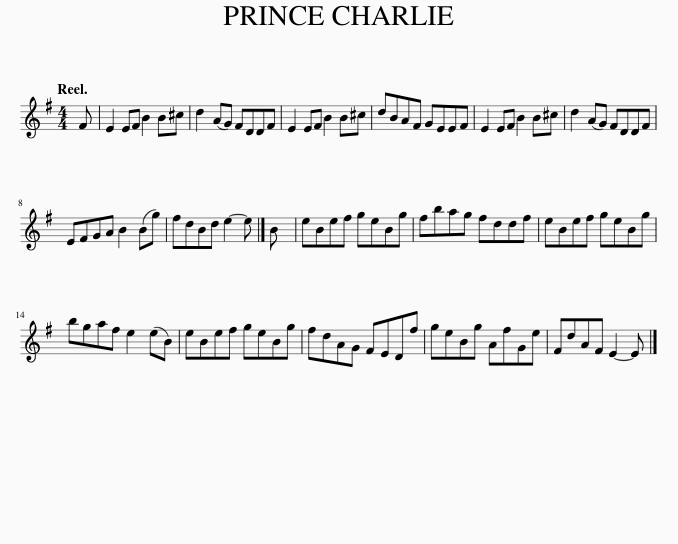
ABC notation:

X:1
L:1/8
Q:1/4=120
M:4/4
I:linebreak $
K:Emin
V:1 treble
V:1
 F | E2 EF B2 B^c | d2 (AG) FDDF | E2 EF B2 B^c | dBAF GEEF | %5
 E2 EF B2 B^c | d2 (AG) FDDF |$ EFGA B2 (Bg) | fdBd e2- e |] B | %10
 eBef geBg | fbag fddf | eBef geBg |$ bgaf e2 (eB) | eBef geBg | %15
 fdAG FEDf | geBg AfGe | FdAF E2- E |] %18
